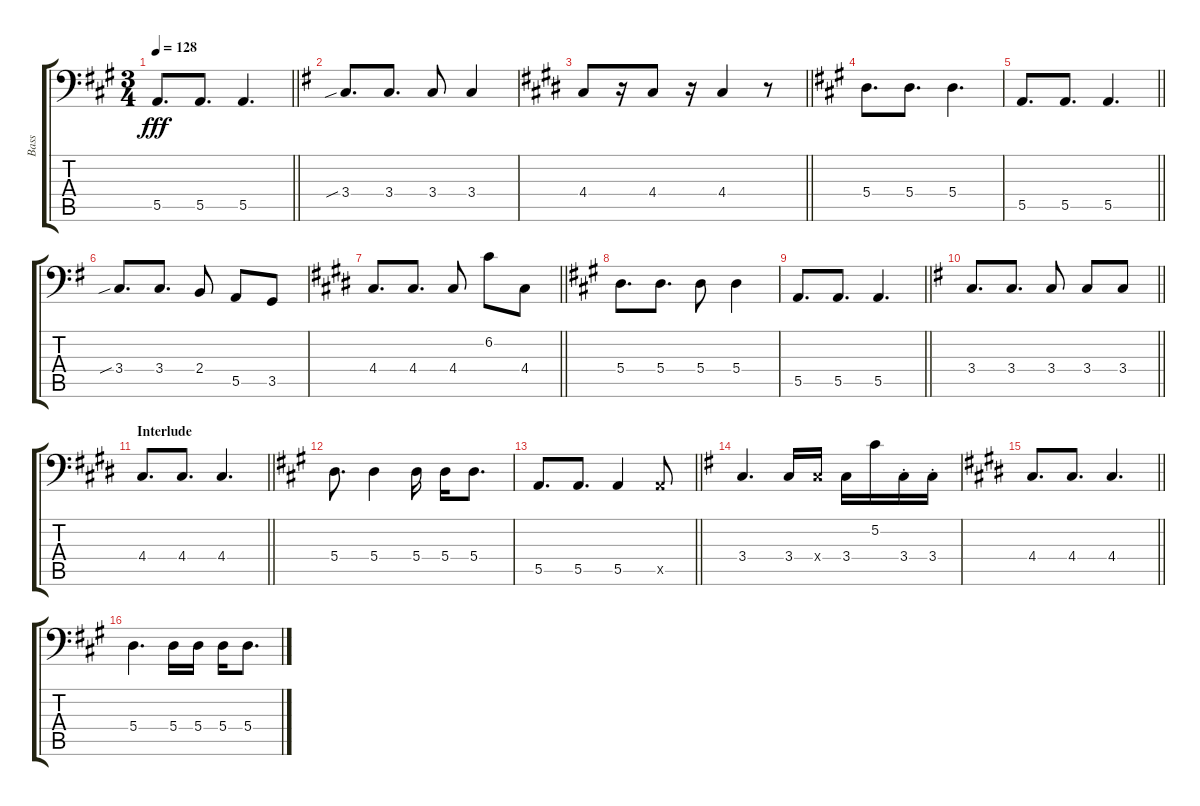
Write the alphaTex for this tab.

\track ("Bass" "Bass") {instrument electricbassfinger}
\staff {score tabs}
\tuning (C3 G2 D2 A1 E1 B0) {hide}
\ts (3 4)
\tempo 128
\clef f4
\barLineRight lightlight
\ks a
5.5.8{d dy fff} 5.5.8{d} 5.5.4{d} |
\ks g
3.4{sib}.8{d} 3.4.8{d} 3.4.8 3.4.4 |
\barLineRight lightlight
\ks e
4.4.8 r.16 4.4.8 r.16 4.4.4 r.8 |
\ks a
5.4.8{d} 5.4.8{d} 5.4.4{d} |
\barLineRight lightlight
5.5.8{d} 5.5.8{d} 5.5.4{d} |
\ks g
3.4{sib}.8{d} 3.4.8{d} 2.4.8 5.5.8 3.5.8 |
\barLineRight lightlight
\ks e
4.4.8{d} 4.4.8{d} 4.4.8 6.2.8 4.4.8 |
\ks a
5.4.8{d} 5.4.8{d} 5.4.8 5.4.4 |
\barLineRight lightlight
5.5.8{d} 5.5.8{d} 5.5.4{d} |
\barLineRight lightlight
\ks g
3.4.8{d} 3.4.8{d} 3.4.8 3.4.8 3.4.8 |
\section ("" "Interlude")
\barLineRight lightlight
\ks e
4.4.8{d} 4.4.8{d} 4.4.4{d} |
\ks a
5.4.8{d} 5.4.4 5.4.16 5.4.16 5.4.8{d} |
\barLineRight lightlight
5.5.8{d} 5.5.8{d} 5.5.4 5.5{x}.8 |
\ks g
3.4.4{d} 3.4.16 3.4{x}.16 3.4.16 5.2.16 3.4{st}.16 3.4{st}.16 |
\barLineRight lightlight
\ks e
4.4.8{d} 4.4.8{d} 4.4.4{d} |
\ks a
5.4.4{d} 5.4.16 5.4.16 5.4.16 5.4.8{d}
